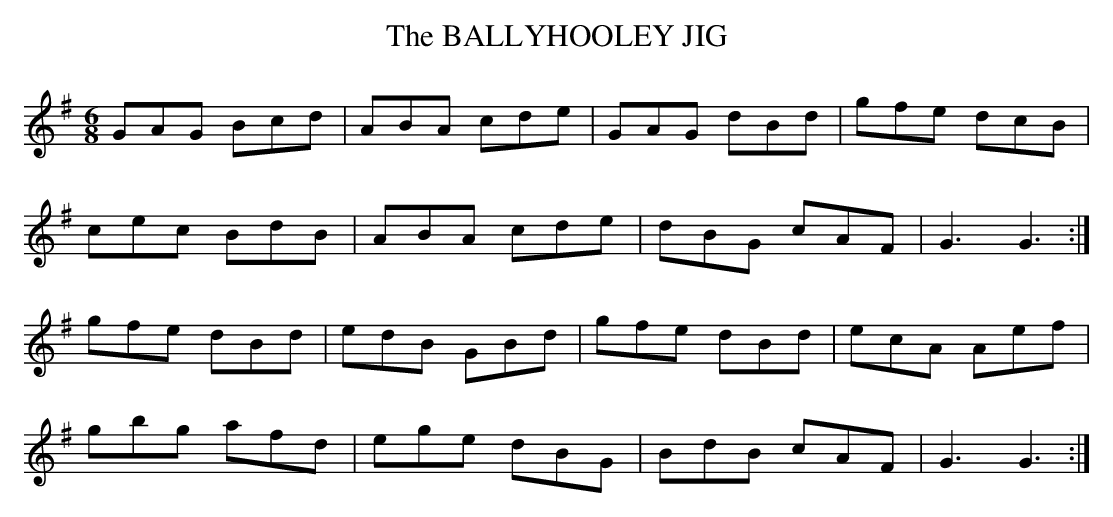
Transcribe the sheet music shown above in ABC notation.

X:1
T:BALLYHOOLEY JIG, The
M:6/8
L:1/8
K:G
GAG Bcd|ABA cde|GAG dBd|gfe dcB|
cec BdB|ABA cde|dBG cAF|G3 G3 :|
gfe dBd|edB GBd|gfe dBd|ecA Aef|
gbg afd|ege dBG|BdB cAF|G3 G3 :|
